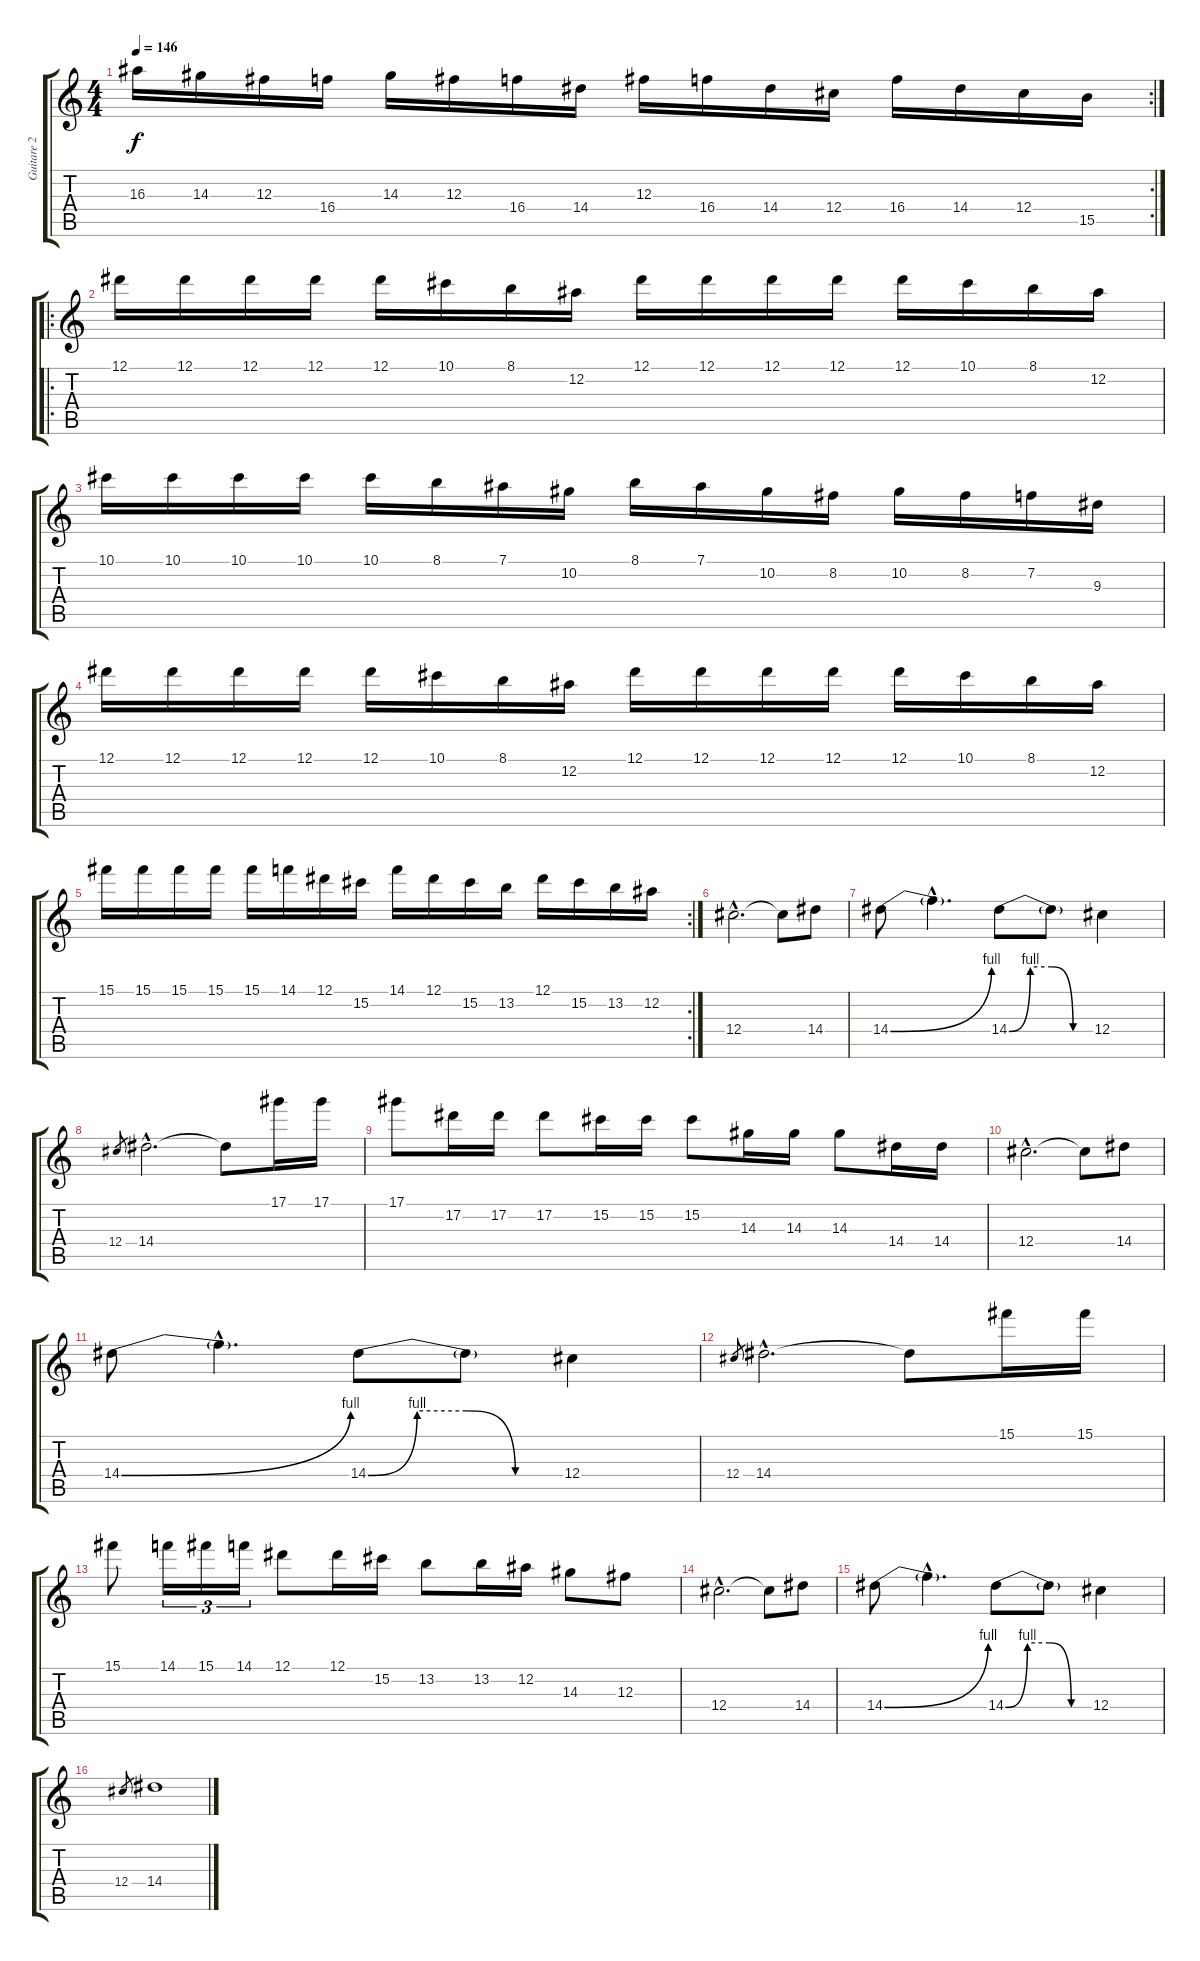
\track ("Guitare 2" "Guitare 2") {instrument distortionguitar}
\staff {score tabs}
\tuning (Eb4 Bb3 Gb3 Db3 Ab2 Eb2) {hide}
\rc 2
\ts (4 4)
\tempo 146
\clef g2
\ks c
16.3.16{dy f} 14.3.16 12.3.16 16.4.16 14.3.16 12.3.16 16.4.16 14.4.16 12.3.16 16.4.16 14.4.16 12.4.16 16.4.16 14.4.16 12.4.16 15.5.16 |
\ro
12.1.16 12.1.16 12.1.16 12.1.16 12.1.16 10.1.16 8.1.16 12.2.16 12.1.16 12.1.16 12.1.16 12.1.16 12.1.16 10.1.16 8.1.16 12.2.16 |
10.1.16 10.1.16 10.1.16 10.1.16 10.1.16 8.1.16 7.1.16 10.2.16 8.1.16 7.1.16 10.2.16 8.2.16 10.2.16 8.2.16 7.2.16 9.3.16 |
12.1.16 12.1.16 12.1.16 12.1.16 12.1.16 10.1.16 8.1.16 12.2.16 12.1.16 12.1.16 12.1.16 12.1.16 12.1.16 10.1.16 8.1.16 12.2.16 |
\rc 2
15.1.16 15.1.16 15.1.16 15.1.16 15.1.16 14.1.16 12.1.16 15.2.16 14.1.16 12.1.16 15.2.16 13.2.16 12.1.16 15.2.16 13.2.16 12.2.16 |
12.4{hac}.2{d} 12.4{t}.8 14.4.8 |
14.4{be (bend 0 0 60 4)}.8 14.4{hac t}.4{d} 14.4{be (custom 0 0 15 4 30 4 45 0 60 0)}.8 14.4{t}.8 12.4.4 |
12.4.8{gr} 14.4{hac}.2{d} 14.4{t}.8 17.1.16 17.1.16 |
17.1.8 17.2.16 17.2.16 17.2.8 15.2.16 15.2.16 15.2.8 14.3.16 14.3.16 14.3.8 14.4.16 14.4.16 |
12.4{hac}.2{d} 12.4{t}.8 14.4.8 |
14.4{be (bend 0 0 60 4)}.8 14.4{hac t}.4{d} 14.4{be (custom 0 0 15 4 30 4 45 0 60 0)}.8 14.4{t}.8 12.4.4 |
12.4.8{gr} 14.4{hac}.2{d} 14.4{t}.8 15.1.16 15.1.16 |
15.1.8 14.1.16{tu (3 2)} 15.1.16{tu (3 2)} 14.1.16{tu (3 2)} 12.1.8 12.1.16 15.2.16 13.2.8 13.2.16 12.2.16 14.3.8 12.3.8 |
12.4{hac}.2{d} 12.4{t}.8 14.4.8 |
14.4{be (bend 0 0 60 4)}.8 14.4{hac t}.4{d} 14.4{be (custom 0 0 15 4 30 4 45 0 60 0)}.8 14.4{t}.8 12.4.4 |
12.4.8{gr} 14.4.1
